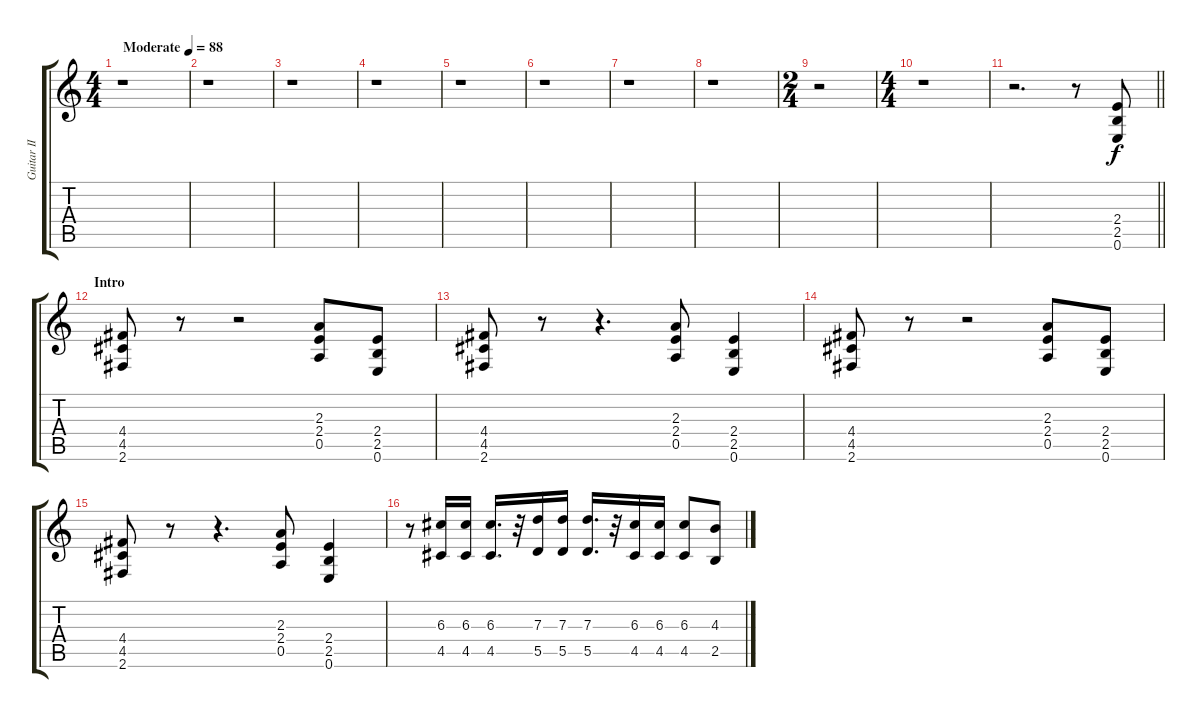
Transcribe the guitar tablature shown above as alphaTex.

\track ("Guitar II" "Guitar II") {instrument overdrivenguitar}
\staff {score tabs}
\tuning (E4 B3 G3 D3 A2 E2) {hide}
\ts (4 4)
\tempo (88 "Moderate")
\clef g2
\ks c
r.1{dy f instrument overdrivenguitar} |
r.1 |
r.1 |
r.1 |
r.1 |
r.1 |
r.1 |
r.1 |
\ts (2 4)
r.2 |
\ts (4 4)
r.1 |
\barLineRight lightlight
r.2{d} r.8 (2.4 2.5 0.6).8 |
\section ("" "Intro")
(4.4 4.5 2.6).8 r.8 r.2 (2.3 2.4 0.5).8 (2.4 2.5 0.6).8 |
(4.4 4.5 2.6).8 r.8 r.4{d} (2.3 2.4 0.5).8 (2.4 2.5 0.6).4 |
(4.4 4.5 2.6).8 r.8 r.2 (2.3 2.4 0.5).8 (2.4 2.5 0.6).8 |
(4.4 4.5 2.6).8 r.8 r.4{d} (2.3 2.4 0.5).8 (2.4 2.5 0.6).4 |
r.8 (6.3 4.5).16 (6.3 4.5).16 (6.3 4.5).16{d} r.32 (7.3 5.5).16 (7.3 5.5).16 (7.3 5.5).16{d} r.32 (6.3 4.5).16 (6.3 4.5).16 (6.3 4.5).8 (4.3 2.5).8
